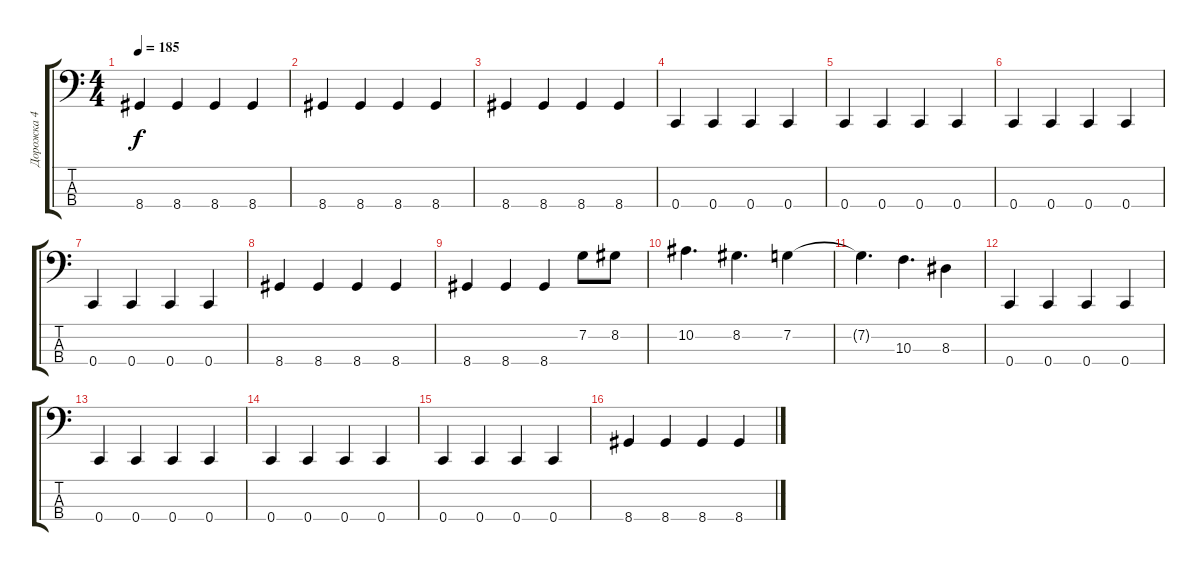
\track ("Дорожка 4" "Дорожка 4") {instrument electricbassfinger}
\staff {score tabs}
\tuning (F2 C2 G1 C1) {hide}
\ts (4 4)
\tempo 185
\clef f4
\ks c
8.4.4{dy f} 8.4.4 8.4.4 8.4.4 |
8.4.4 8.4.4 8.4.4 8.4.4 |
8.4.4 8.4.4 8.4.4 8.4.4 |
0.4.4 0.4.4 0.4.4 0.4.4 |
0.4.4 0.4.4 0.4.4 0.4.4 |
0.4.4 0.4.4 0.4.4 0.4.4 |
0.4.4 0.4.4 0.4.4 0.4.4 |
8.4.4 8.4.4 8.4.4 8.4.4 |
8.4.4 8.4.4 8.4.4 7.2.8 8.2.8 |
10.2.4{d} 8.2.4{d} 7.2.4 |
7.2{t}.4{d} 10.3.4{d} 8.3.4 |
0.4.4 0.4.4 0.4.4 0.4.4 |
0.4.4 0.4.4 0.4.4 0.4.4 |
0.4.4 0.4.4 0.4.4 0.4.4 |
0.4.4 0.4.4 0.4.4 0.4.4 |
8.4.4 8.4.4 8.4.4 8.4.4
